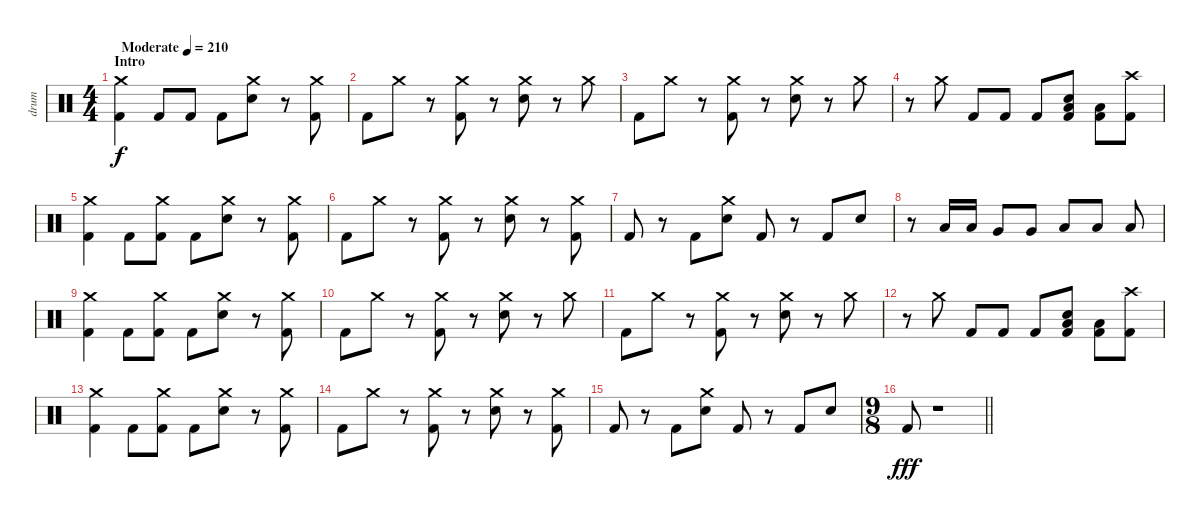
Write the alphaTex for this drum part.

\track ("drum" "drum") {solo instrument percussion}
\staff {score}
\articulation defaults
\ts (4 4)
\section ("" "Intro")
\tempo (210 "Moderate")
\clef neutral
\ks c
("Crash medium (hit)" "Kick (hit) 2").4{dy f} "Kick (hit) 2".8 "Kick (hit) 2".8 "Kick (hit) 2".8 ("Crash medium (hit)" "Electric Snare (hit)").8 r.8 ("Crash medium (hit)" "Kick (hit) 2").8 |
"Kick (hit) 2".8 "Crash medium (hit)".8 r.8 ("Crash medium (hit)" "Kick (hit) 2").8 r.8 ("Crash medium (hit)" "Electric Snare (hit)").8 r.8 "Crash medium (hit)".8 |
"Kick (hit) 2".8 "Crash medium (hit)".8 r.8 ("Crash medium (hit)" "Kick (hit) 2").8 r.8 ("Crash medium (hit)" "Electric Snare (hit)").8 r.8 "Crash medium (hit)".8 |
r.8 "Crash medium (hit)".8 "Kick (hit) 2".8 "Kick (hit) 2".8 "Kick (hit) 2".8 ("Electric Snare (hit)" "Low Floor Tom (hit)" "Kick (hit) 2").8 ("Low Floor Tom (hit)" "Kick (hit) 2").8 ("Crash high (hit)" "Kick (hit) 2").8 |
("Crash medium (hit)" "Kick (hit) 2").4 "Kick (hit) 2".8 ("Crash medium (hit)" "Kick (hit) 2").8 "Kick (hit) 2".8 ("Crash medium (hit)" "Electric Snare (hit)").8 r.8 ("Crash medium (hit)" "Kick (hit) 2").8 |
"Kick (hit) 2".8 "Crash medium (hit)".8 r.8 ("Crash medium (hit)" "Kick (hit) 2").8 r.8 ("Crash medium (hit)" "Electric Snare (hit)").8 r.8 ("Crash medium (hit)" "Kick (hit) 2").8 |
"Kick (hit) 2".8 r.8 "Kick (hit) 2".8 ("Crash medium (hit)" "Electric Snare (hit)").8 "Kick (hit) 2".8 r.8 "Kick (hit) 2".8 "Electric Snare (hit)".8 |
r.8 "Low Tom (hit)".16 "Low Tom (hit)".16 "Very Low Tom (hit)".8 "Very Low Tom (hit)".8 "Low Floor Tom (hit)".8 "Low Floor Tom (hit)".8 "Low Floor Tom (hit)".8 |
("Crash medium (hit)" "Kick (hit) 2").4 "Kick (hit) 2".8 ("Crash medium (hit)" "Kick (hit) 2").8 "Kick (hit) 2".8 ("Crash medium (hit)" "Electric Snare (hit)").8 r.8 ("Crash medium (hit)" "Kick (hit) 2").8 |
"Kick (hit) 2".8 "Crash medium (hit)".8 r.8 ("Crash medium (hit)" "Kick (hit) 2").8 r.8 ("Crash medium (hit)" "Electric Snare (hit)").8 r.8 "Crash medium (hit)".8 |
"Kick (hit) 2".8 "Crash medium (hit)".8 r.8 ("Crash medium (hit)" "Kick (hit) 2").8 r.8 ("Crash medium (hit)" "Electric Snare (hit)").8 r.8 "Crash medium (hit)".8 |
r.8 "Crash medium (hit)".8 "Kick (hit) 2".8 "Kick (hit) 2".8 "Kick (hit) 2".8 ("Electric Snare (hit)" "Low Floor Tom (hit)" "Kick (hit) 2").8 ("Low Floor Tom (hit)" "Kick (hit) 2").8 ("Crash high (hit)" "Kick (hit) 2").8 |
("Crash medium (hit)" "Kick (hit) 2").4 "Kick (hit) 2".8 ("Crash medium (hit)" "Kick (hit) 2").8 "Kick (hit) 2".8 ("Crash medium (hit)" "Electric Snare (hit)").8 r.8 ("Crash medium (hit)" "Kick (hit) 2").8 |
"Kick (hit) 2".8 "Crash medium (hit)".8 r.8 ("Crash medium (hit)" "Kick (hit) 2").8 r.8 ("Crash medium (hit)" "Electric Snare (hit)").8 r.8 ("Crash medium (hit)" "Kick (hit) 2").8 |
"Kick (hit) 2".8 r.8 "Kick (hit) 2".8 ("Crash medium (hit)" "Electric Snare (hit)").8 "Kick (hit) 2".8 r.8 "Kick (hit) 2".8 "Electric Snare (hit)".8 |
\ts (9 8)
\barLineRight lightlight "Kick (hit) 2".8{dy fff}
r.1
